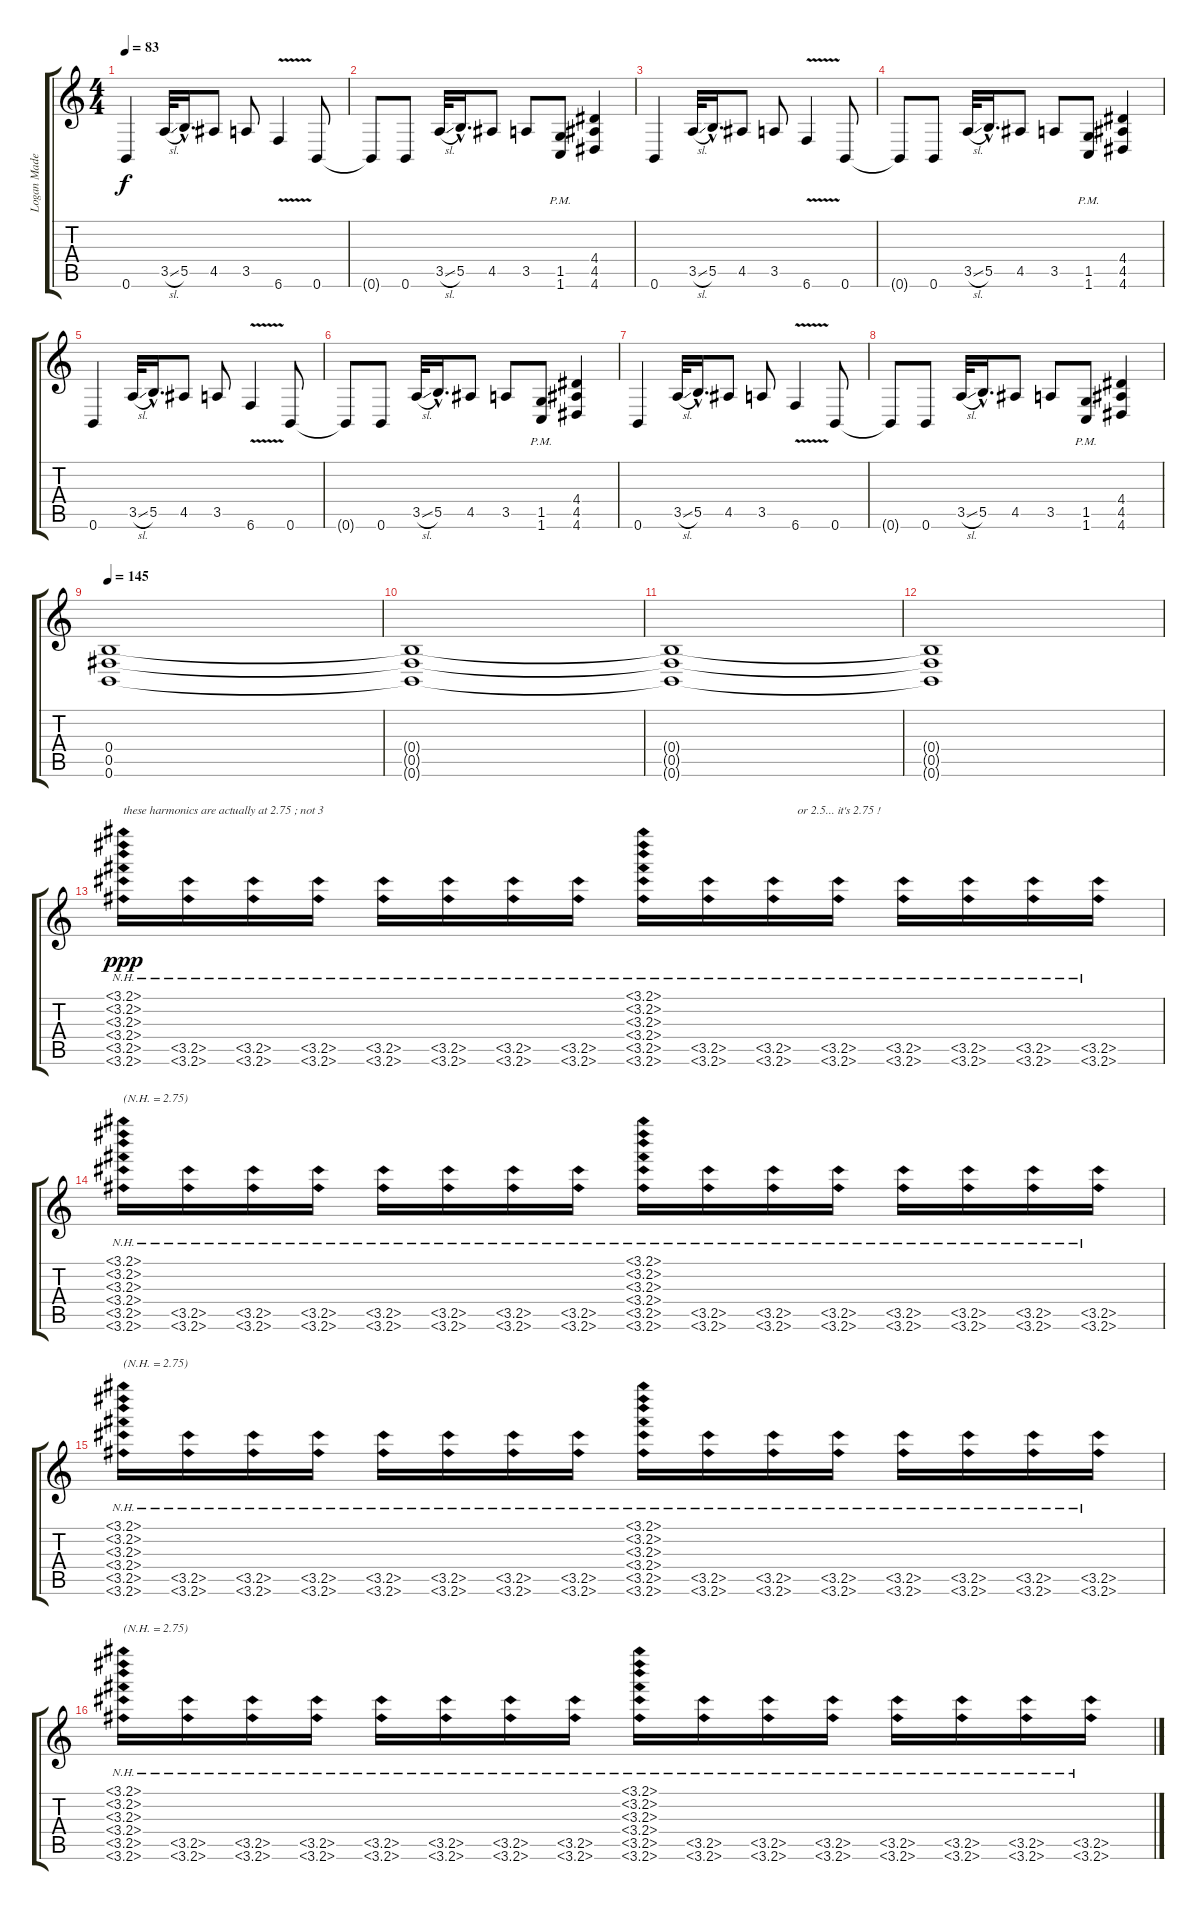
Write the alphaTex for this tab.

\track ("Logan Mader" "Logan Made") {instrument distortionguitar}
\staff {score tabs}
\tuning (Db4 Ab3 E3 B2 Gb2 B1) {hide}
\ts (4 4)
\tempo 83
\clef g2
\ks c
0.6.4{dy f} 3.5{sl}.32 5.5{hac}.16{d} 4.5.8 3.5.8 6.6{v}.4 0.6.8 |
0.6{t}.8 0.6.8 3.5{sl}.32 5.5{hac}.16{d} 4.5.8 3.5.8 (1.5{pm} 1.6{pm}).8 (4.4 4.5 4.6).4 |
0.6.4 3.5{sl}.32 5.5{hac}.16{d} 4.5.8 3.5.8 6.6{v}.4 0.6.8 |
0.6{t}.8 0.6.8 3.5{sl}.32 5.5{hac}.16{d} 4.5.8 3.5.8 (1.5{pm} 1.6{pm}).8 (4.4 4.5 4.6).4 |
0.6.4 3.5{sl}.32 5.5{hac}.16{d} 4.5.8 3.5.8 6.6{v}.4 0.6.8 |
0.6{t}.8 0.6.8 3.5{sl}.32 5.5{hac}.16{d} 4.5.8 3.5.8 (1.5{pm} 1.6{pm}).8 (4.4 4.5 4.6).4 |
0.6.4 3.5{sl}.32 5.5{hac}.16{d} 4.5.8 3.5.8 6.6{v}.4 0.6.8 |
0.6{t}.8 0.6.8 3.5{sl}.32 5.5{hac}.16{d} 4.5.8 3.5.8 (1.5{pm} 1.6{pm}).8 (4.4 4.5 4.6).4 |
\tempo 145
(0.4 0.5 0.6).1 |
(0.4{t} 0.5{t} 0.6{t}).1 |
(0.4{t} 0.5{t} 0.6{t}).1 |
(0.4{t} 0.5{t} 0.6{t}).1 |
(3.1{nh} 3.2{nh} 3.3{nh} 3.4{nh} 3.5{nh} 3.6{nh}).16{txt "these harmonics are actually at 2.75 ; not 3" dy ppp} (3.5{nh} 3.6{nh}).16 (3.5{nh} 3.6{nh}).16 (3.5{nh} 3.6{nh}).16 (3.5{nh} 3.6{nh}).16 (3.5{nh} 3.6{nh}).16 (3.5{nh} 3.6{nh}).16 (3.5{nh} 3.6{nh}).16 (3.1{nh} 3.2{nh} 3.3{nh} 3.4{nh} 3.5{nh} 3.6{nh}).16 (3.5{nh} 3.6{nh}).16 (3.5{nh} 3.6{nh}).16{txt "        or 2.5... it's 2.75 !"} (3.5{nh} 3.6{nh}).16 (3.5{nh} 3.6{nh}).16 (3.5{nh} 3.6{nh}).16 (3.5{nh} 3.6{nh}).16 (3.5{nh} 3.6{nh}).16 |
(3.1{nh} 3.2{nh} 3.3{nh} 3.4{nh} 3.5{nh} 3.6{nh}).16{txt "(N.H. = 2.75)"} (3.5{nh} 3.6{nh}).16 (3.5{nh} 3.6{nh}).16 (3.5{nh} 3.6{nh}).16 (3.5{nh} 3.6{nh}).16 (3.5{nh} 3.6{nh}).16 (3.5{nh} 3.6{nh}).16 (3.5{nh} 3.6{nh}).16 (3.1{nh} 3.2{nh} 3.3{nh} 3.4{nh} 3.5{nh} 3.6{nh}).16 (3.5{nh} 3.6{nh}).16 (3.5{nh} 3.6{nh}).16 (3.5{nh} 3.6{nh}).16 (3.5{nh} 3.6{nh}).16 (3.5{nh} 3.6{nh}).16 (3.5{nh} 3.6{nh}).16 (3.5{nh} 3.6{nh}).16 |
(3.1{nh} 3.2{nh} 3.3{nh} 3.4{nh} 3.5{nh} 3.6{nh}).16{txt "(N.H. = 2.75)"} (3.5{nh} 3.6{nh}).16 (3.5{nh} 3.6{nh}).16 (3.5{nh} 3.6{nh}).16 (3.5{nh} 3.6{nh}).16 (3.5{nh} 3.6{nh}).16 (3.5{nh} 3.6{nh}).16 (3.5{nh} 3.6{nh}).16 (3.1{nh} 3.2{nh} 3.3{nh} 3.4{nh} 3.5{nh} 3.6{nh}).16 (3.5{nh} 3.6{nh}).16 (3.5{nh} 3.6{nh}).16 (3.5{nh} 3.6{nh}).16 (3.5{nh} 3.6{nh}).16 (3.5{nh} 3.6{nh}).16 (3.5{nh} 3.6{nh}).16 (3.5{nh} 3.6{nh}).16 |
(3.1{nh} 3.2{nh} 3.3{nh} 3.4{nh} 3.5{nh} 3.6{nh}).16{txt "(N.H. = 2.75)"} (3.5{nh} 3.6{nh}).16 (3.5{nh} 3.6{nh}).16 (3.5{nh} 3.6{nh}).16 (3.5{nh} 3.6{nh}).16 (3.5{nh} 3.6{nh}).16 (3.5{nh} 3.6{nh}).16 (3.5{nh} 3.6{nh}).16 (3.1{nh} 3.2{nh} 3.3{nh} 3.4{nh} 3.5{nh} 3.6{nh}).16 (3.5{nh} 3.6{nh}).16 (3.5{nh} 3.6{nh}).16 (3.5{nh} 3.6{nh}).16 (3.5{nh} 3.6{nh}).16 (3.5{nh} 3.6{nh}).16 (3.5{nh} 3.6{nh}).16 (3.5{nh} 3.6{nh}).16
